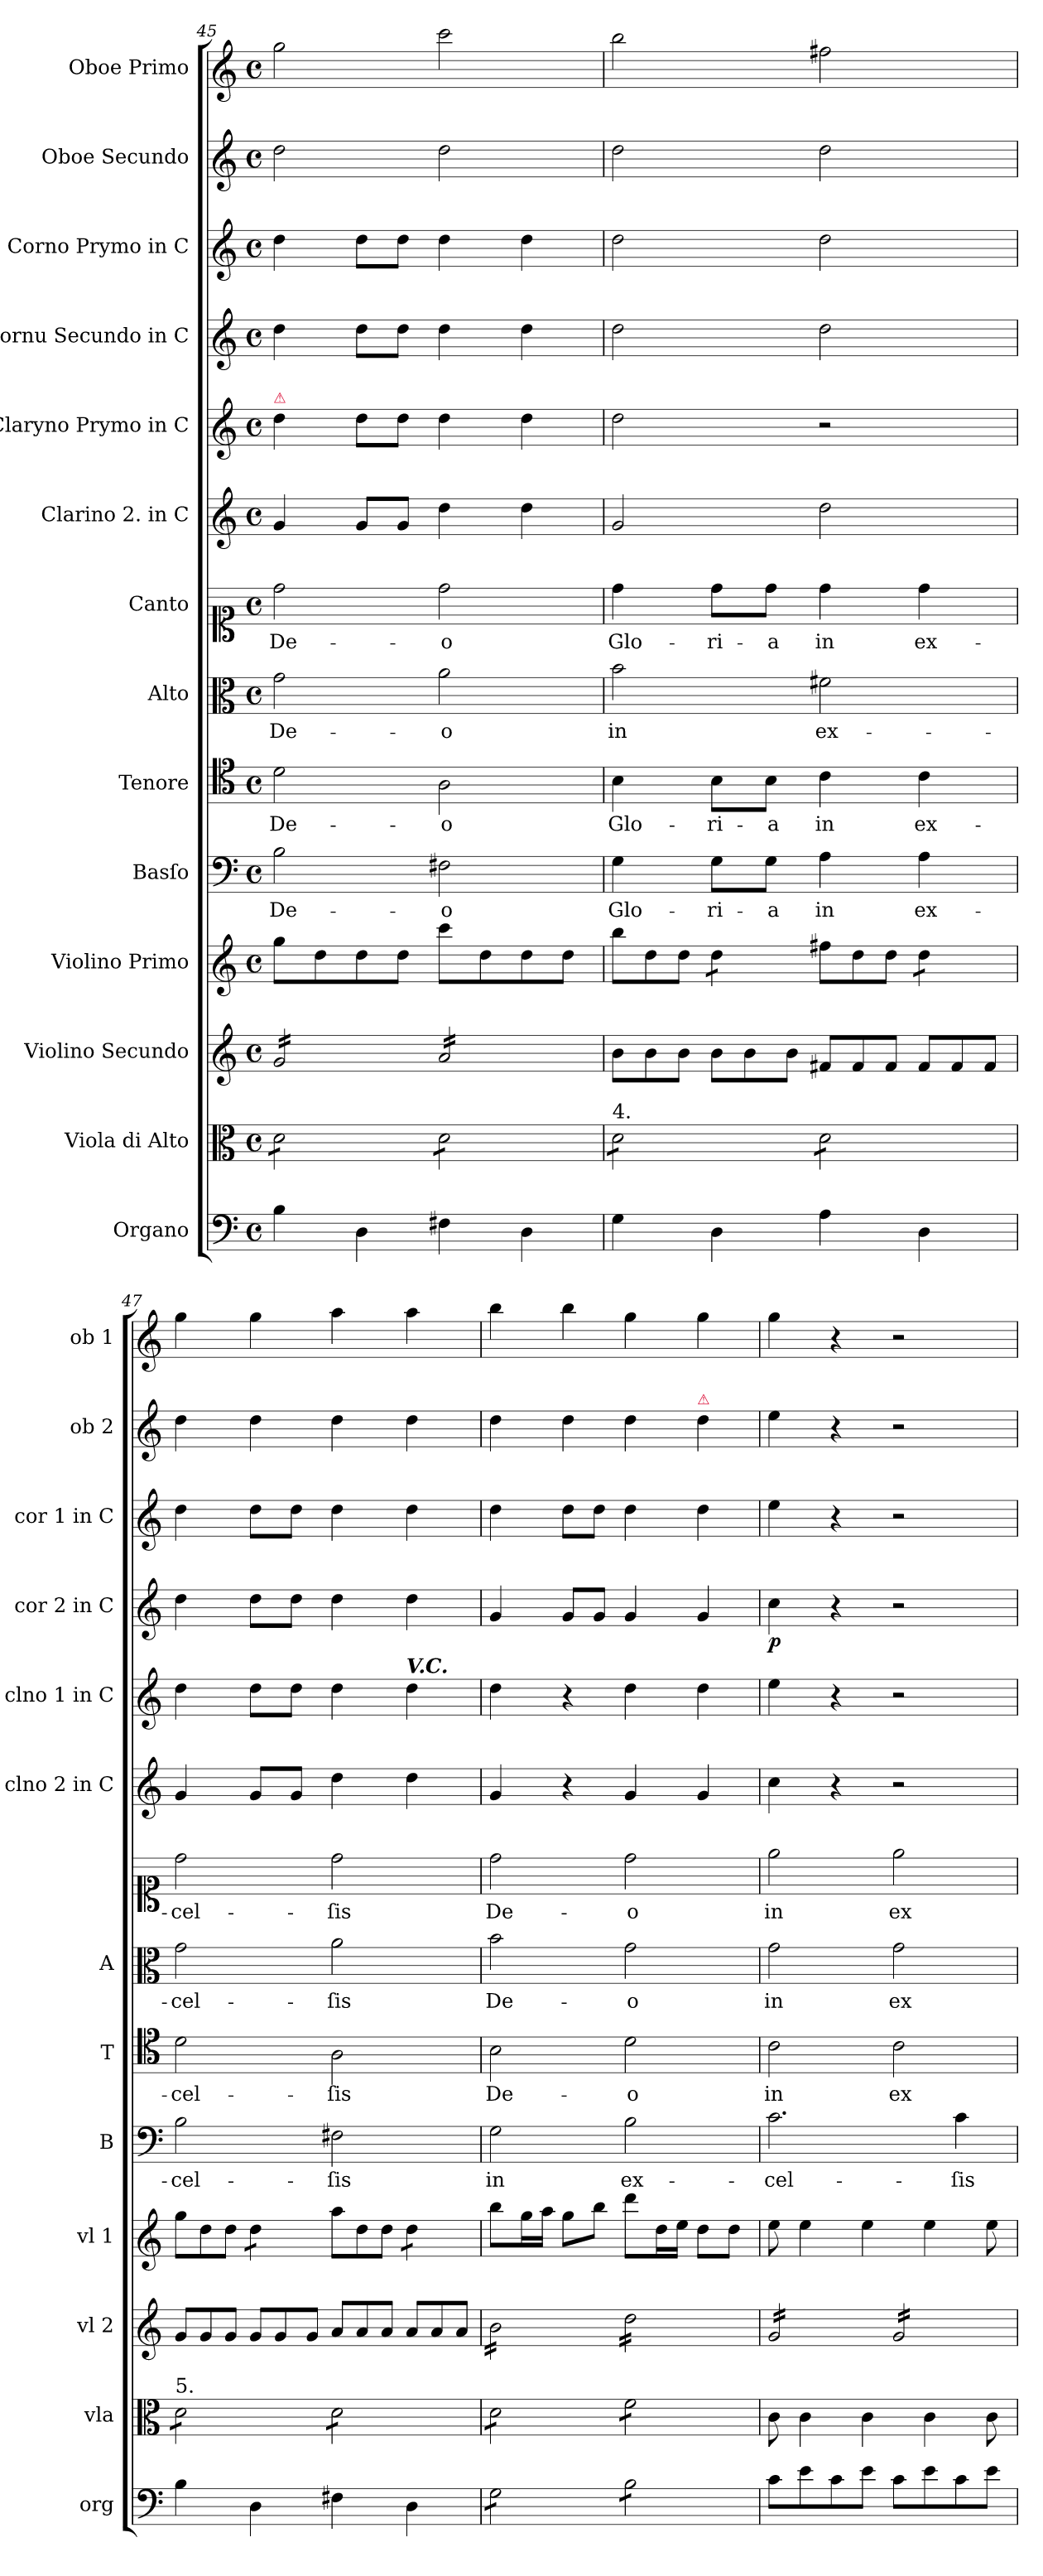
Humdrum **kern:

**kern	**kern	**kern	**kern	**kern	**text	**kern	**text	**kern	**text	**kern	**text	**kern	**kern	**kern	**dynam	**kern	**kern	**kern
*part14	*part13	*part12	*part11	*part10	*part10	*part9	*part9	*part8	*part8	*part7	*part7	*part6	*part5	*part4	*part4	*part3	*part2	*part1
*staff14	*staff13	*staff12	*staff11	*staff10	*staff10	*staff9	*staff9	*staff8	*staff8	*staff7	*staff7	*staff6	*staff5	*staff4	*staff4	*staff3	*staff2	*staff1
*I"Organo	*I"Viola di Alto	*I"Violino Secundo	*I"Violino Primo	*I"Basſo	*	*I"Tenore	*	*I"Alto	*	*I"Canto	*	*I"Clarino 2. in C	*I"Claryno Prymo in C	*I"Cornu Secundo in C	*	*I"Corno Prymo in C	*I"Oboe Secundo	*I"Oboe Primo
*I'org	*I'vla	*I'vl 2	*I'vl 1	*I'B	*	*I'T	*	*I'A	*	*	*	*I'clno 2 in C	*I'clno 1 in C	*I'cor 2 in C	*	*I'cor 1 in C	*I'ob 2	*I'ob 1
*clefF4	*clefC3	*clefG2	*clefG2	*clefF4	*	*clefC4	*	*clefC3	*	*clefC1	*	*clefG2	*clefG2	*clefG2	*	*clefG2	*clefG2	*clefG2
*k[]	*k[]	*k[]	*k[]	*k[]	*	*k[]	*	*k[]	*	*k[]	*	*k[]	*k[]	*k[]	*	*k[]	*k[]	*k[]
*C:	*C:	*C:	*C:	*C:	*	*C:	*	*C:	*	*C:	*	*C:	*C:	*C:	*	*C:	*C:	*C:
*M4/4	*M4/4	*M4/4	*M4/4	*M4/4	*	*M4/4	*	*M4/4	*	*M4/4	*	*M4/4	*M4/4	*M4/4	*	*M4/4	*M4/4	*M4/4
*met(c)	*met(c)	*met(c)	*met(c)	*met(c)	*	*met(c)	*	*met(c)	*	*met(c)	*	*met(c)	*met(c)	*met(c)	*	*met(c)	*met(c)	*met(c)
=45	=45	=45	=45	=45	=45	=45	=45	=45	=45	=45	=45	=45	=45	=45	=45	=45	=45	=45
!	!	!	!	!	!	!	!	!	!	!	!	!	!LO:TX:a:color=crimson:t=⚠	!	!	!	!	!
!	!LO:TX:a:t=3	!	!	!	!	!	!	!	!	!	!	!	!	!	!	!	!	!
*	*tremolo	*	*	*	*	*	*	*	*	*	*	*	*	*	*	*	*	*
*	*	*tremolo	*	*	*	*	*	*	*	*	*	*	*	*	*	*	*	*
4B\	8d\L	16g/LL	8gg\L	2B\	De-	2d\	De-	2g\	De-	2dd\	De-	4g/	4dd\	4dd\	.	4dd\	2dd\	2gg\
.	.	16g/	.	.	.	.	.	.	.	.	.	.	.	.	.	.	.	.
.	8d\	16g/	8dd\	.	.	.	.	.	.	.	.	.	.	.	.	.	.	.
.	.	16g/	.	.	.	.	.	.	.	.	.	.	.	.	.	.	.	.
4D\	8d\	16g/	8dd\	.	.	.	.	.	.	.	.	8g/L	8dd\L	8dd\L	.	8dd\L	.	.
.	.	16g/	.	.	.	.	.	.	.	.	.	.	.	.	.	.	.	.
.	8d\J	16g/	8dd\J	.	.	.	.	.	.	.	.	8g/J	8dd\J	8dd\J	.	8dd\J	.	.
.	.	16g/JJ	.	.	.	.	.	.	.	.	.	.	.	.	.	.	.	.
4F#X\	8d\L	16a/LL	8ccc\L	2F#X\	-o	2A\	-o	2a\	-o	2dd\	-o	4dd\	4dd\	4dd\	.	4dd\	2dd\	2ccc\
.	.	16a/	.	.	.	.	.	.	.	.	.	.	.	.	.	.	.	.
.	8d\	16a/	8dd\	.	.	.	.	.	.	.	.	.	.	.	.	.	.	.
.	.	16a/	.	.	.	.	.	.	.	.	.	.	.	.	.	.	.	.
4D\	8d\	16a/	8dd\	.	.	.	.	.	.	.	.	4dd\	4dd\	4dd\	.	4dd\	.	.
.	.	16a/	.	.	.	.	.	.	.	.	.	.	.	.	.	.	.	.
.	8d\J	16a/	8dd\J	.	.	.	.	.	.	.	.	.	.	.	.	.	.	.
.	.	16a/JJ	.	.	.	.	.	.	.	.	.	.	.	.	.	.	.	.
*	*	*Xtremolo	*	*	*	*	*	*	*	*	*	*	*	*	*	*	*	*
=46	=46	=46	=46	=46	=46	=46	=46	=46	=46	=46	=46	=46	=46	=46	=46	=46	=46	=46
*	*	*Xtuplet	*Xtuplet	*	*	*	*	*	*	*	*	*	*	*	*	*	*	*
!	!LO:TX:a:t=4.	!	!	!	!	!	!	!	!	!	!	!	!	!	!	!	!	!
4G\	8d\L	12b\L	12bb\L	4G\	Glo-	4B\	Glo-	2b\	in	4dd\	Glo-	2g/	2dd\	2dd\	.	2dd\	2dd\	2bb\
.	.	12b\	12dd\	.	.	.	.	.	.	.	.	.	.	.	.	.	.	.
.	8d\	.	.	.	.	.	.	.	.	.	.	.	.	.	.	.	.	.
.	.	12b\J	12dd\J	.	.	.	.	.	.	.	.	.	.	.	.	.	.	.
!	!	!	!LO:TX:a:t=3	!	!	!	!	!	!	!	!	!	!	!	!	!	!	!
*	*	*	*tremolo	*	*	*	*	*	*	*	*	*	*	*	*	*	*	*
4D\	8d\	12b\L	8dd\L	8G\L	-ri-	8B\L	-ri-	.	.	8dd\L	-ri-	.	.	.	.	.	.	.
.	.	12b\	.	.	.	.	.	.	.	.	.	.	.	.	.	.	.	.
.	8d\J	.	8dd\J	8G\J	-a	8B\J	-a	.	.	8dd\J	-a	.	.	.	.	.	.	.
*	*	*	*Xtremolo	*	*	*	*	*	*	*	*	*	*	*	*	*	*	*
.	.	12b\J	.	.	.	.	.	.	.	.	.	.	.	.	.	.	.	.
4A\	8d\L	12f#X/L	12ff#X\L	4A\	in	4c\	in	2f#X\	ex-	4dd\	in	2dd\	2r	2dd\	.	2dd\	2dd\	2ff#X\
.	.	12f#/	12dd\	.	.	.	.	.	.	.	.	.	.	.	.	.	.	.
.	8d\	.	.	.	.	.	.	.	.	.	.	.	.	.	.	.	.	.
.	.	12f#/J	12dd\J	.	.	.	.	.	.	.	.	.	.	.	.	.	.	.
!	!	!	!LO:TX:a:t=3	!	!	!	!	!	!	!	!	!	!	!	!	!	!	!
*	*	*	*tremolo	*	*	*	*	*	*	*	*	*	*	*	*	*	*	*
4D\	8d\	12f#/L	8dd\L	4A\	ex-	4c\	ex-	.	.	4dd\	ex-	.	.	.	.	.	.	.
.	.	12f#/	.	.	.	.	.	.	.	.	.	.	.	.	.	.	.	.
.	8d\J	.	8dd\J	.	.	.	.	.	.	.	.	.	.	.	.	.	.	.
*	*	*	*Xtremolo	*	*	*	*	*	*	*	*	*	*	*	*	*	*	*
.	.	12f#/J	.	.	.	.	.	.	.	.	.	.	.	.	.	.	.	.
=47	=47	=47	=47	=47	=47	=47	=47	=47	=47	=47	=47	=47	=47	=47	=47	=47	=47	=47
!	!LO:TX:a:t=5.	!	!	!	!	!	!	!	!	!	!	!	!	!	!	!	!	!
4B\	8d\L	12g/L	12gg\L	2B\	-cel-	2d\	-cel-	2g\	-cel-	2dd\	-cel-	4g/	4dd\	4dd\	.	4dd\	4dd\	4gg\
.	.	12g/	12dd\	.	.	.	.	.	.	.	.	.	.	.	.	.	.	.
.	8d\	.	.	.	.	.	.	.	.	.	.	.	.	.	.	.	.	.
.	.	12g/J	12dd\J	.	.	.	.	.	.	.	.	.	.	.	.	.	.	.
!	!	!	!LO:TX:a:t=3	!	!	!	!	!	!	!	!	!	!	!	!	!	!	!
*	*	*	*tremolo	*	*	*	*	*	*	*	*	*	*	*	*	*	*	*
4D\	8d\	12g/L	8dd\L	.	.	.	.	.	.	.	.	8g/L	8dd\L	8dd\L	.	8dd\L	4dd\	4gg\
.	.	12g/	.	.	.	.	.	.	.	.	.	.	.	.	.	.	.	.
.	8d\J	.	8dd\J	.	.	.	.	.	.	.	.	8g/J	8dd\J	8dd\J	.	8dd\J	.	.
*	*	*	*Xtremolo	*	*	*	*	*	*	*	*	*	*	*	*	*	*	*
.	.	12g/J	.	.	.	.	.	.	.	.	.	.	.	.	.	.	.	.
4F#X\	8d\L	12a/L	12aa\L	2F#X\	-ſis	2A\	-ſis	2a\	-ſis	2dd\	-ſis	4dd\	4dd\	4dd\	.	4dd\	4dd\	4aa\
.	.	12a/	12dd\	.	.	.	.	.	.	.	.	.	.	.	.	.	.	.
.	8d\	.	.	.	.	.	.	.	.	.	.	.	.	.	.	.	.	.
.	.	12a/J	12dd\J	.	.	.	.	.	.	.	.	.	.	.	.	.	.	.
!	!	!	!	!	!	!	!	!	!	!	!	!	!LO:TX:a:Bi:t=V.C.	!	!	!	!	!
!	!	!	!LO:TX:a:t=3	!	!	!	!	!	!	!	!	!	!	!	!	!	!	!
*	*	*	*tremolo	*	*	*	*	*	*	*	*	*	*	*	*	*	*	*
4D\	8d\	12a/L	8dd\L	.	.	.	.	.	.	.	.	4dd\	4dd\	4dd\	.	4dd\	4dd\	4aa\
.	.	12a/	.	.	.	.	.	.	.	.	.	.	.	.	.	.	.	.
.	8d\J	.	8dd\J	.	.	.	.	.	.	.	.	.	.	.	.	.	.	.
*	*	*	*Xtremolo	*	*	*	*	*	*	*	*	*	*	*	*	*	*	*
.	.	12a/J	.	.	.	.	.	.	.	.	.	.	.	.	.	.	.	.
=48	=48	=48	=48	=48	=48	=48	=48	=48	=48	=48	=48	=48	=48	=48	=48	=48	=48	=48
*tremolo	*	*	*	*	*	*	*	*	*	*	*	*	*	*	*	*	*	*
*	*	*tremolo	*	*	*	*	*	*	*	*	*	*	*	*	*	*	*	*
8G\L	8d\L	16b\LL	8bb\L	2G\	in	2B\	De-	2b\	De-	2dd\	De-	4g/	4dd\	4g/	.	4dd\	4dd\	4bb\
.	.	16b\	.	.	.	.	.	.	.	.	.	.	.	.	.	.	.	.
8G\	8d\	16b\	16gg\L	.	.	.	.	.	.	.	.	.	.	.	.	.	.	.
.	.	16b\	16aa\JJ	.	.	.	.	.	.	.	.	.	.	.	.	.	.	.
8G\	8d\	16b\	8gg\L	.	.	.	.	.	.	.	.	4r	4r	8g/L	.	8dd\L	4dd\	4bb\
.	.	16b\	.	.	.	.	.	.	.	.	.	.	.	.	.	.	.	.
8G\J	8d\J	16b\	8bb\J	.	.	.	.	.	.	.	.	.	.	8g/J	.	8dd\J	.	.
.	.	16b\JJ	.	.	.	.	.	.	.	.	.	.	.	.	.	.	.	.
8B\L	8f\L	16dd\LL	8ddd\L	2B\	ex-	2d\	-o	2g\	-o	2dd\	-o	4g/	4dd\	4g/	.	4dd\	4dd\	4gg\
.	.	16dd\	.	.	.	.	.	.	.	.	.	.	.	.	.	.	.	.
8B\	8f\	16dd\	16dd\L	.	.	.	.	.	.	.	.	.	.	.	.	.	.	.
.	.	16dd\	16ee\JJ	.	.	.	.	.	.	.	.	.	.	.	.	.	.	.
!	!	!	!	!	!	!	!	!	!	!	!	!	!	!	!	!	!LO:TX:a:color=crimson:t=⚠	!
8B\	8f\	16dd\	8dd\L	.	.	.	.	.	.	.	.	4g/	4dd\	4g/	.	4dd\	4dd\	4gg\
.	.	16dd\	.	.	.	.	.	.	.	.	.	.	.	.	.	.	.	.
8B\J	8f\J	16dd\	8dd\J	.	.	.	.	.	.	.	.	.	.	.	.	.	.	.
*	*Xtremolo	*	*	*	*	*	*	*	*	*	*	*	*	*	*	*	*	*
*Xtremolo	*	*	*	*	*	*	*	*	*	*	*	*	*	*	*	*	*	*
.	.	16dd\JJ	.	.	.	.	.	.	.	.	.	.	.	.	.	.	.	.
=49	=49	=49	=49	=49	=49	=49	=49	=49	=49	=49	=49	=49	=49	=49	=49	=49	=49	=49
8c\L	8c\	16g/LL	8ee\	2.c\	-cel-	2c\	in	2g\	in	2ee\	in	4cc\	4ee\	4cc\	p	4ee\	4ee\	4gg\
.	.	16g/	.	.	.	.	.	.	.	.	.	.	.	.	.	.	.	.
8e\	4c\	16g/	4ee\	.	.	.	.	.	.	.	.	.	.	.	.	.	.	.
.	.	16g/	.	.	.	.	.	.	.	.	.	.	.	.	.	.	.	.
8c\	.	16g/	.	.	.	.	.	.	.	.	.	4r	4r	4r	.	4r	4r	4r
.	.	16g/	.	.	.	.	.	.	.	.	.	.	.	.	.	.	.	.
8e\J	4c\	16g/	4ee\	.	.	.	.	.	.	.	.	.	.	.	.	.	.	.
.	.	16g/JJ	.	.	.	.	.	.	.	.	.	.	.	.	.	.	.	.
8c\L	.	16g/LL	.	.	.	2c\	ex-	2g\	ex-	2ee\	ex-	2r	2r	2r	.	2r	2r	2r
.	.	16g/	.	.	.	.	.	.	.	.	.	.	.	.	.	.	.	.
8e\	4c\	16g/	4ee\	.	.	.	.	.	.	.	.	.	.	.	.	.	.	.
.	.	16g/	.	.	.	.	.	.	.	.	.	.	.	.	.	.	.	.
8c\	.	16g/	.	4c\	-ſis	.	.	.	.	.	.	.	.	.	.	.	.	.
.	.	16g/	.	.	.	.	.	.	.	.	.	.	.	.	.	.	.	.
8e\J	8c\	16g/	8ee\	.	.	.	.	.	.	.	.	.	.	.	.	.	.	.
.	.	16g/JJ	.	.	.	.	.	.	.	.	.	.	.	.	.	.	.	.
*	*	*Xtremolo	*	*	*	*	*	*	*	*	*	*	*	*	*	*	*	*
=	=	=	=	=	=	=	=	=	=	=	=	=	=	=	=	=	=	=
*-	*-	*-	*-	*-	*-	*-	*-	*-	*-	*-	*-	*-	*-	*-	*-	*-	*-	*-
